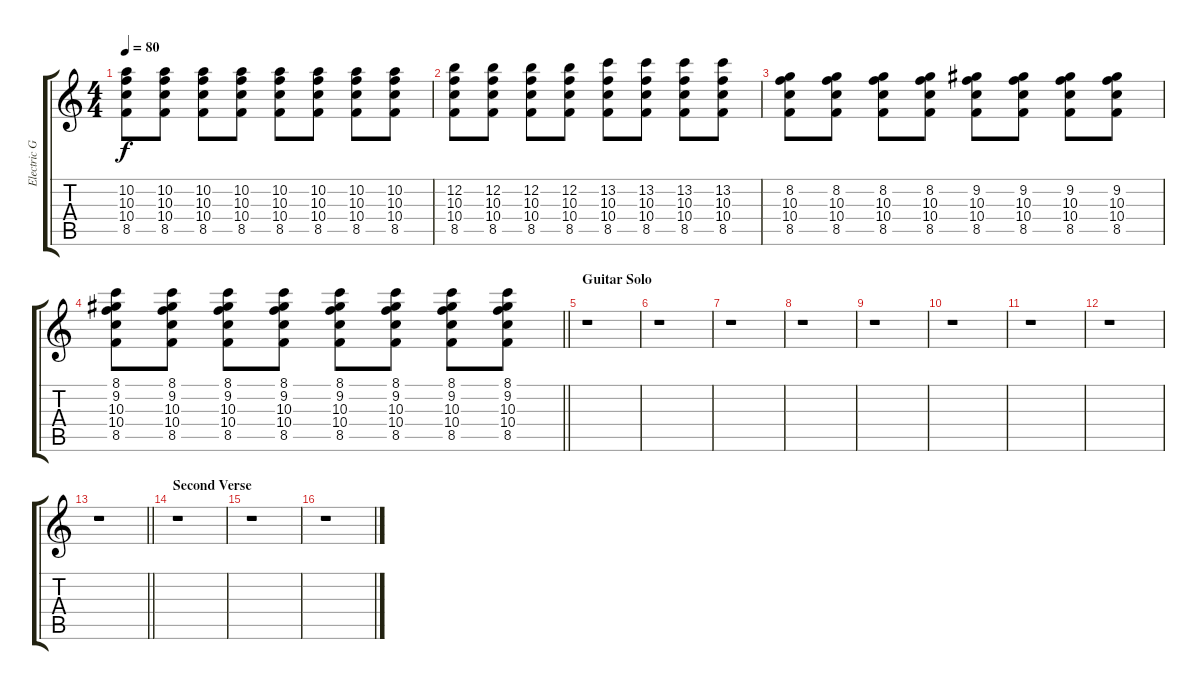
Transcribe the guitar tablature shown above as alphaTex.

\track ("Electric Guitar II" "Electric G") {instrument distortionguitar bank 1}
\staff {score tabs}
\tuning (E4 B3 G3 D3 A2 E2) {hide}
\ts (4 4)
\tempo 80
\clef g2
\ks c
(10.2 10.3 10.4 8.5).8{dy f} (10.2 10.3 10.4 8.5).8 (10.2 10.3 10.4 8.5).8 (10.2 10.3 10.4 8.5).8 (10.2 10.3 10.4 8.5).8 (10.2 10.3 10.4 8.5).8 (10.2 10.3 10.4 8.5).8 (10.2 10.3 10.4 8.5).8 |
(12.2 10.3 10.4 8.5).8 (12.2 10.3 10.4 8.5).8 (12.2 10.3 10.4 8.5).8 (12.2 10.3 10.4 8.5).8 (13.2 10.3 10.4 8.5).8 (13.2 10.3 10.4 8.5).8 (13.2 10.3 10.4 8.5).8 (13.2 10.3 10.4 8.5).8 |
(8.2 10.3 10.4 8.5).8 (8.2 10.3 10.4 8.5).8 (8.2 10.3 10.4 8.5).8 (8.2 10.3 10.4 8.5).8 (9.2 10.3 10.4 8.5).8 (9.2 10.3 10.4 8.5).8 (9.2 10.3 10.4 8.5).8 (9.2 10.3 10.4 8.5).8 |
\barLineRight lightlight
(8.1 9.2 10.3 10.4 8.5).8 (8.1 9.2 10.3 10.4 8.5).8 (8.1 9.2 10.3 10.4 8.5).8 (8.1 9.2 10.3 10.4 8.5).8 (8.1 9.2 10.3 10.4 8.5).8 (8.1 9.2 10.3 10.4 8.5).8 (8.1 9.2 10.3 10.4 8.5).8 (8.1 9.2 10.3 10.4 8.5).8 |
\section ("" "Guitar Solo")
r.1 |
r.1 |
r.1 |
r.1 |
r.1 |
r.1 |
r.1 |
r.1 |
\barLineRight lightlight
r.1 |
\section ("" "Second Verse")
r.1 |
r.1 |
r.1
